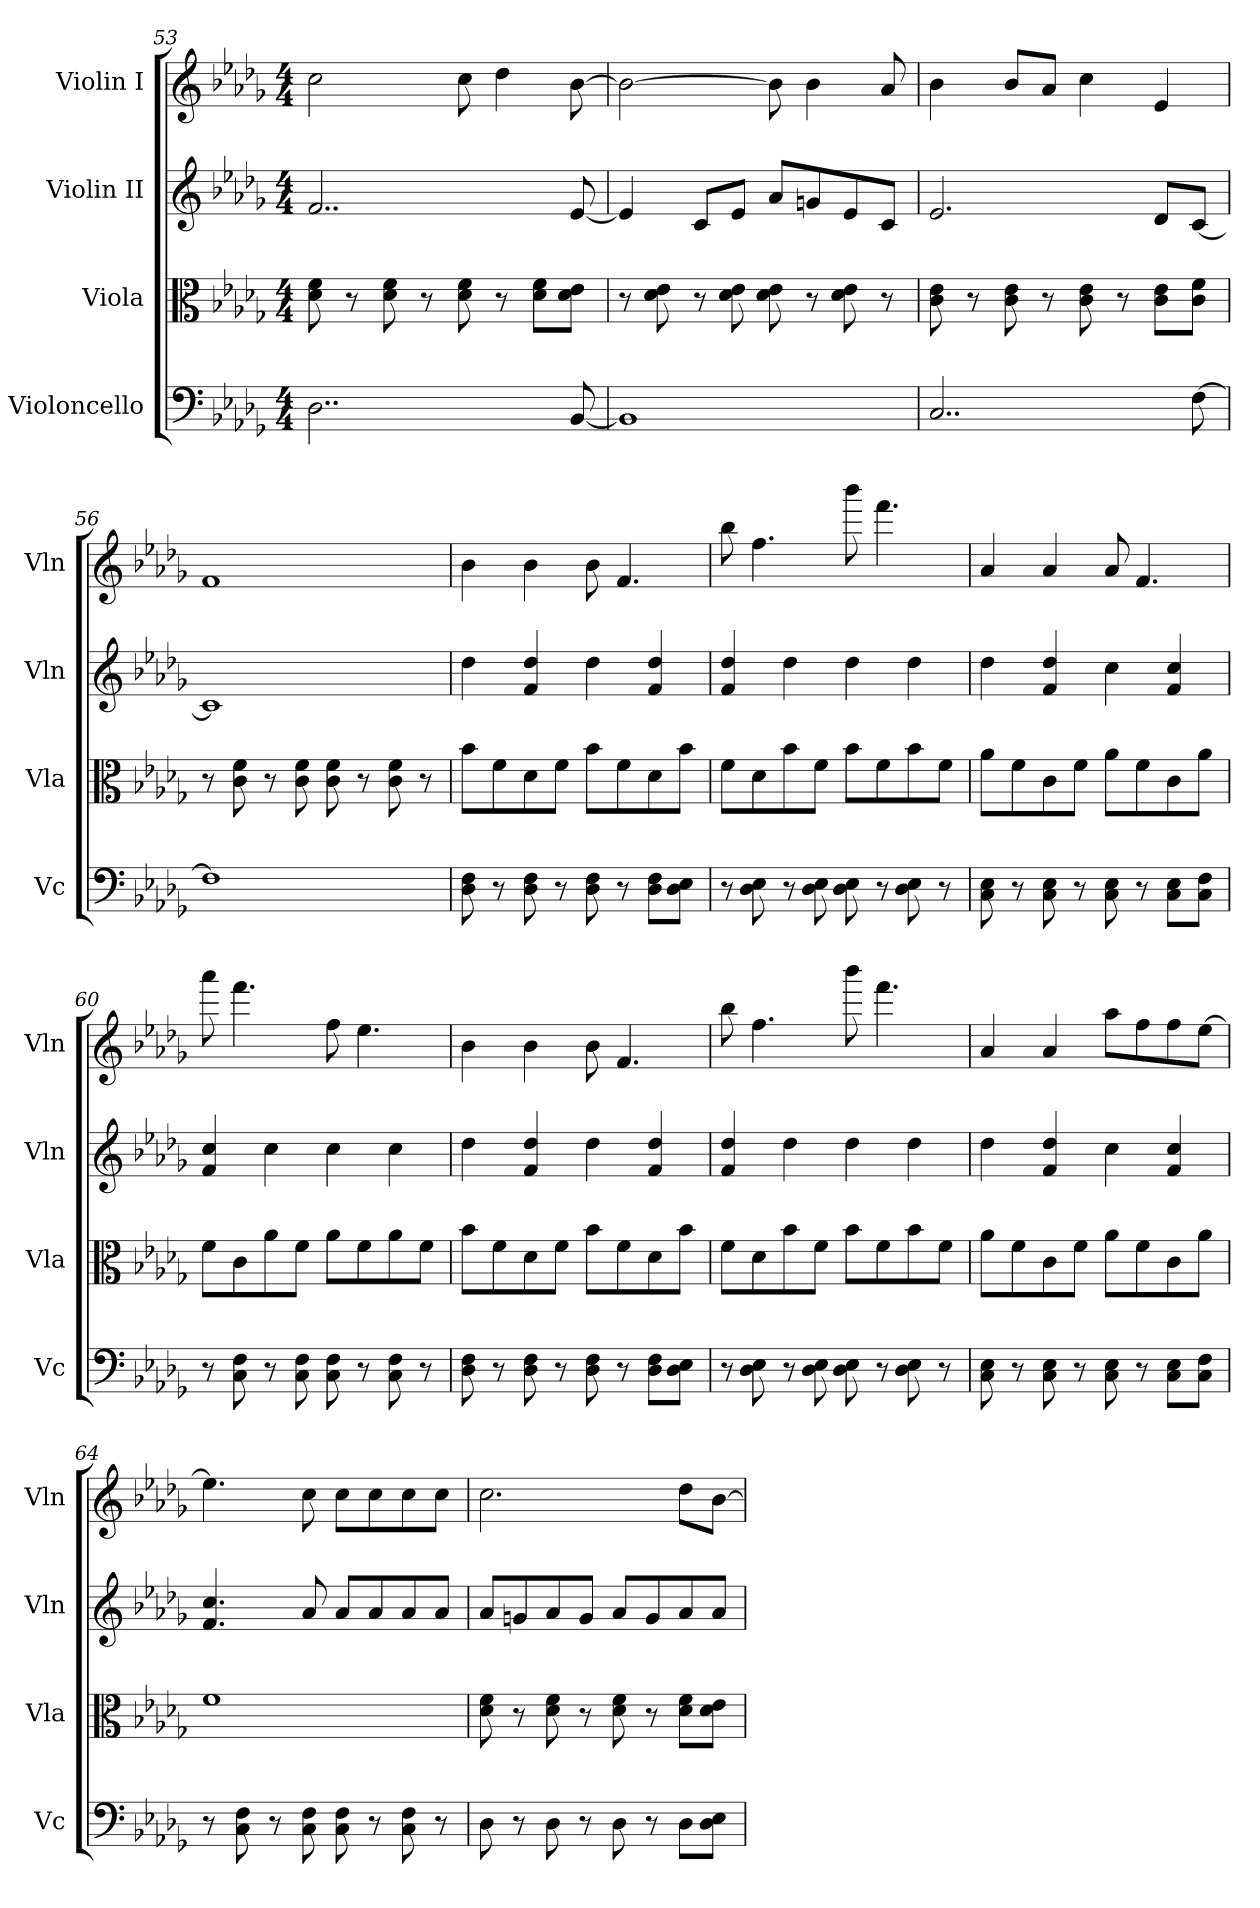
**kern	**kern	**kern	**kern
*part4	*part3	*part2	*part1
*staff4	*staff3	*staff2	*staff1
*I"Violoncello	*I"Viola	*I"Violin II	*I"Violin I
*I'Vc	*I'Vla	*I'Vln	*I'Vln
!!LO:LB:g=z
*clefF4	*clefC3	*clefG2	*clefG2
*k[b-e-a-d-g-]	*k[b-e-a-d-g-]	*k[b-e-a-d-g-]	*k[b-e-a-d-g-]
*M4/4	*M4/4	*M4/4	*M4/4
=53	=53	=53	=53
2..D-\	8d-\ 8f\	2..f/	2cc\
.	8r	.	.
.	8d-\ 8f\	.	.
.	8r	.	.
.	8d-\ 8f\	.	8cc\
.	8r	.	4dd-\
.	8d-\ 8f\L	.	.
[8BB-/	8d-\ 8e-\J	[8e-/	[8b-\
=54	=54	=54	=54
1BB-]	8r	4e-/]	2b-\_
.	8d-\ 8e-\	.	.
.	8r	8c/L	.
.	8d-\ 8e-\	8e-/J	.
.	8d-\ 8e-\	8a-/L	8b-\]
.	8r	8gn/	4b-\
.	8d-\ 8e-\	8e-/	.
.	8r	8c/J	8a-/
=55	=55	=55	=55
2..C/	8c\ 8e-\	2.e-/	4b-\
.	8r	.	.
.	8c\ 8e-\	.	8b-/L
.	8r	.	8a-/J
.	8c\ 8e-\	.	4cc\
.	8r	.	.
.	8c\ 8e-\L	8d-/L	4e-/
[8F\	8c\ 8f\J	[8c/J	.
=56	=56	=56	=56
1F]	8r	1c]	1f
.	8c\ 8f\	.	.
.	8r	.	.
.	8c\ 8f\	.	.
.	8c\ 8f\	.	.
.	8r	.	.
.	8c\ 8f\	.	.
.	8r	.	.
!!LO:LB:g=z
=57	=57	=57	=57
8D-\ 8F\	8b-\L	4dd-\	4b-\
8r	8f\	.	.
8D-\ 8F\	8d-\	4f/ 4dd-/	4b-\
8r	8f\J	.	.
8D-\ 8F\	8b-\L	4dd-\	8b-\
8r	8f\	.	4.f/
8D-\ 8F\L	8d-\	4f/ 4dd-/	.
8D-\ 8E-\J	8b-\J	.	.
=58	=58	=58	=58
8r	8f\L	4f/ 4dd-/	8bb-\
8D-\ 8E-\	8d-\	.	4.ff\
8r	8b-\	4dd-\	.
8D-\ 8E-\	8f\J	.	.
8D-\ 8E-\	8b-\L	4dd-\	8bbb-\
8r	8f\	.	4.fff\
8D-\ 8E-\	8b-\	4dd-\	.
8r	8f\J	.	.
=59	=59	=59	=59
8C\ 8E-\	8a-\L	4dd-\	4a-/
8r	8f\	.	.
8C\ 8E-\	8c\	4f/ 4dd-/	4a-/
8r	8f\J	.	.
8C\ 8E-\	8a-\L	4cc\	8a-/
8r	8f\	.	4.f/
8C\ 8E-\L	8c\	4f/ 4cc/	.
8C\ 8F\J	8a-\J	.	.
=60	=60	=60	=60
8r	8f\L	4f/ 4cc/	8aaa-\
8C\ 8F\	8c\	.	4.fff\
8r	8a-\	4cc\	.
8C\ 8F\	8f\J	.	.
8C\ 8F\	8a-\L	4cc\	8ff\
8r	8f\	.	4.ee-\
8C\ 8F\	8a-\	4cc\	.
8r	8f\J	.	.
!!LO:PB:g=z
=61	=61	=61	=61
8D-\ 8F\	8b-\L	4dd-\	4b-\
8r	8f\	.	.
8D-\ 8F\	8d-\	4f/ 4dd-/	4b-\
8r	8f\J	.	.
8D-\ 8F\	8b-\L	4dd-\	8b-\
8r	8f\	.	4.f/
8D-\ 8F\L	8d-\	4f/ 4dd-/	.
8D-\ 8E-\J	8b-\J	.	.
=62	=62	=62	=62
8r	8f\L	4f/ 4dd-/	8bb-\
8D-\ 8E-\	8d-\	.	4.ff\
8r	8b-\	4dd-\	.
8D-\ 8E-\	8f\J	.	.
8D-\ 8E-\	8b-\L	4dd-\	8bbb-\
8r	8f\	.	4.fff\
8D-\ 8E-\	8b-\	4dd-\	.
8r	8f\J	.	.
=63	=63	=63	=63
8C\ 8E-\	8a-\L	4dd-\	4a-/
8r	8f\	.	.
8C\ 8E-\	8c\	4f/ 4dd-/	4a-/
8r	8f\J	.	.
8C\ 8E-\	8a-\L	4cc\	8aa-\L
8r	8f\	.	8ff\
8C\ 8E-\L	8c\	4f/ 4cc/	8ff\
8C\ 8F\J	8a-\J	.	[8ee-\J
=64	=64	=64	=64
8r	1f	4.f/ 4.cc/	4.ee-\]
8C\ 8F\	.	.	.
8r	.	.	.
8C\ 8F\	.	8a-/	8cc\
8C\ 8F\	.	8a-/L	8cc\L
8r	.	8a-/	8cc\
8C\ 8F\	.	8a-/	8cc\
8r	.	8a-/J	8cc\J
!!LO:LB:g=z
=65	=65	=65	=65
8D-\	8d-\ 8f\	8a-/L	2.cc\
8r	8r	8gn/	.
8D-\	8d-\ 8f\	8a-/	.
8r	8r	8g/J	.
8D-\	8d-\ 8f\	8a-/L	.
8r	8r	8g/	.
8D-\L	8d-\ 8f\L	8a-/	8dd-\L
8D-\ 8E-\J	8d-\ 8e-\J	8a-/J	[8b-\J
=	=	=	=
*-	*-	*-	*-
